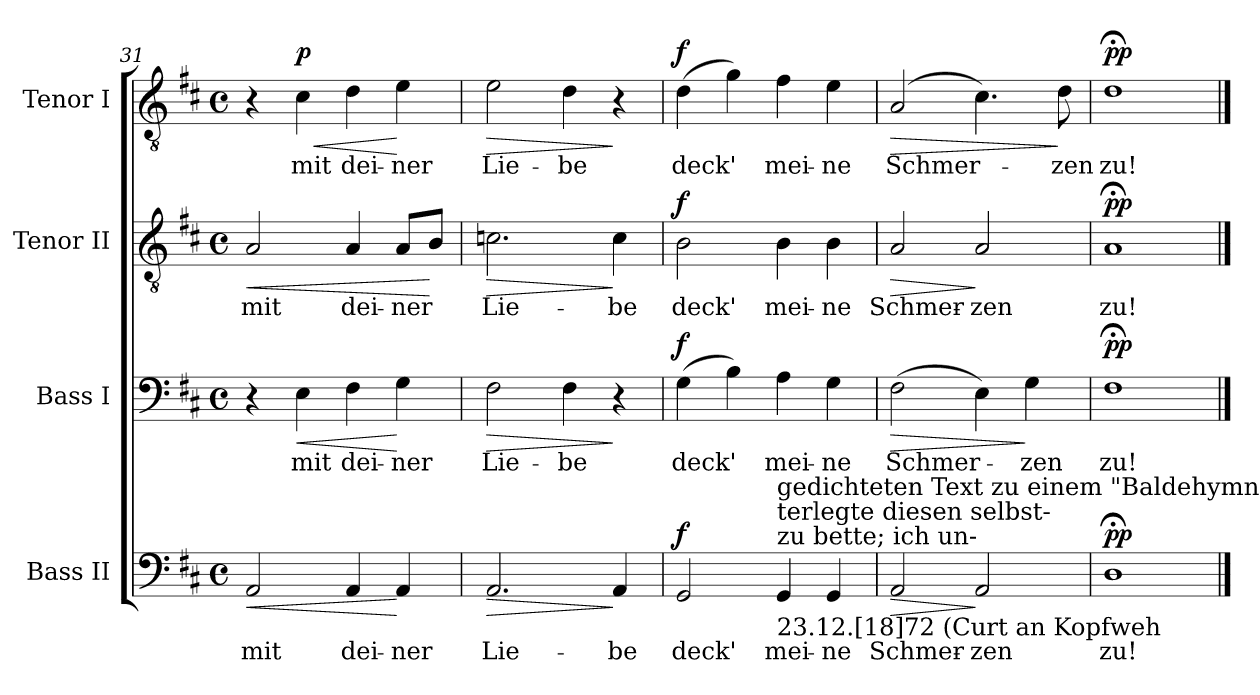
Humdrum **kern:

**kern	**text	**dynam	**kern	**text	**dynam	**kern	**text	**dynam	**kern	**text	**dynam
*part4	*part4	*part4	*part3	*part3	*part3	*part2	*part2	*part2	*part1	*part1	*part1
*staff4	*staff4	*staff4	*staff3	*staff3	*staff3	*staff2	*staff2	*staff2	*staff1	*staff1	*staff1
*I"Bass II	*	*	*I"Bass I	*	*	*I"Tenor II	*	*	*I"Tenor I	*	*
*I'B.	*	*	*I'B.	*	*	*I'T.	*	*	*I'T.	*	*
*clefF4	*	*	*clefF4	*	*	*clefGv2	*	*	*clefGv2	*	*
*	*	*	*	*	*	*ITrd7c12	*	*	*ITrd7c12	*	*
*k[f#c#]	*	*	*k[f#c#]	*	*	*k[f#c#]	*	*	*k[f#c#]	*	*
*D:	*	*	*D:	*	*	*D:	*	*	*D:	*	*
*M4/4	*	*	*M4/4	*	*	*M4/4	*	*	*M4/4	*	*
*met(c)	*	*	*met(c)	*	*	*met(c)	*	*	*met(c)	*	*
=31	=31	=31	=31	=31	=31	=31	=31	=31	=31	=31	=31
!	!LO:LY:b:color=#000000	!LO:HP:b	!	!	!	!	!	!	!	!	!
!	!	!	!	!	!	!	!LO:LY:b:color=#000000	!LO:HP:b	!	!	!
2AAi/	mit	<	4r	.	.	2AAi/	mit	<	4r	.	.
!	!	!	!	!LO:LY:b:color=#000000	!LO:HP:b	!	!	!	!	!	!
!	!	!	!	!	!	!	!	!	!	!LO:LY:b:color=#000000	!LO:HP:b
.	.	.	4Ei\	mit	<	.	.	.	4C#i\	mit	< p
!	!LO:LY:b:color=#000000	!	!	!	!	!	!	!	!	!	!
!	!	!	!	!LO:LY:b:color=#000000	!	!	!	!	!	!	!
!	!	!	!	!	!	!	!LO:LY:b:color=#000000	!	!	!	!
!	!	!	!	!	!	!	!	!	!	!LO:LY:b:color=#000000	!
4AAi/	dei-	.	4F#i\	dei-	.	4AAi/	dei-	.	4Di\	dei-	.
!	!LO:LY:b:color=#000000	!	!	!	!	!	!	!	!	!	!
!	!	!	!	!LO:LY:b:color=#000000	!	!	!	!	!	!	!
!	!	!	!	!	!	!	!LO:LY:b:color=#000000	!	!	!	!
!	!	!	!	!	!	!	!	!	!	!LO:LY:b:color=#000000	!
4AAi/	-ner	[	4Gi\	-ner	[	8AAi/L	-ner	.	4Ei\	-ner	[
.	.	.	.	.	.	8BBi/J	.	[	.	.	.
=32	=32	=32	=32	=32	=32	=32	=32	=32	=32	=32	=32
!	!LO:LY:b:color=#000000	!LO:HP:b	!	!	!	!	!	!	!	!	!
!	!	!	!	!LO:LY:b:color=#000000	!LO:HP:b	!	!	!	!	!	!
!	!	!	!	!	!	!	!LO:LY:b:color=#000000	!LO:HP:b	!	!	!
!	!	!	!	!	!	!	!	!	!	!LO:LY:b:color=#000000	!LO:HP:b
2.AAi/	Lie-	>	2F#i\	Lie-	>	2.Cni\	Lie-	>	2Ei\	Lie-	>
!	!	!	!	!LO:LY:b:color=#000000	!	!	!	!	!	!	!
!	!	!	!	!	!	!	!	!	!	!LO:LY:b:color=#000000	!
.	.	.	4F#i\	-be	.	.	.	.	4Di\	-be	.
!	!LO:LY:b:color=#000000	!	!	!	!	!	!	!	!	!	!
!	!	!	!	!	!	!	!LO:LY:b:color=#000000	!	!	!	!
4AAi/	-be	]	4r	.	]	4Ci\	-be	]	4r	.	]
=33	=33	=33	=33	=33	=33	=33	=33	=33	=33	=33	=33
!	!LO:LY:b:color=#000000	!	!	!	!	!	!	!	!	!	!
!	!	!	!	!LO:LY:b:color=#000000	!	!	!	!	!	!	!
!	!	!	!	!	!	!	!LO:LY:b:color=#000000	!	!	!	!
!	!	!	!	!	!	!	!	!	!	!LO:LY:b:color=#000000	!
2GGi/	deck'	f	(4Gi\	deck'	f	2BBi\	deck'	f	(4Di\	deck'	f
.	.	.	4Bi\)	.	.	.	.	.	4Gi\)	.	.
!	!LO:LY:b:color=#000000	!	!	!	!	!	!	!	!	!	!
!	!	!	!	!LO:LY:b:color=#000000	!	!	!	!	!	!	!
!	!	!	!	!	!	!	!LO:LY:b:color=#000000	!	!	!	!
!LO:TX:b:t=23.12.[18]72 (Curt an Kopfweh	!	!	!	!	!	!	!	!	!	!	!
!LO:TX:t=zu bette; ich un-	!	!	!	!	!	!	!	!	!	!	!
!LO:TX:t=terlegte diesen selbst-	!	!	!	!	!	!	!	!	!	!	!
!LO:TX:t=gedichteten Text zu einem "Baldehymnus" von Curt)	!	!	!	!	!	!	!	!	!	!	!
!	!	!	!	!	!	!	!	!	!	!LO:LY:b:color=#000000	!
4GGi/	mei-	.	4Ai\	mei-	.	4BBi\	mei-	.	4F#i\	mei-	.
!	!LO:LY:b:color=#000000	!	!	!	!	!	!	!	!	!	!
!	!	!	!	!LO:LY:b:color=#000000	!	!	!	!	!	!	!
!	!	!	!	!	!	!	!LO:LY:b:color=#000000	!	!	!	!
!	!	!	!	!	!	!	!	!	!	!LO:LY:b:color=#000000	!
4GGi/	-ne	.	4Gi\	-ne	.	4BBi\	-ne	.	4Ei\	-ne	.
=34	=34	=34	=34	=34	=34	=34	=34	=34	=34	=34	=34
!	!LO:LY:b:color=#000000	!LO:HP:b	!	!	!	!	!	!	!	!	!
!	!	!	!	!LO:LY:b:color=#000000	!LO:HP:b	!	!	!	!	!	!
!	!	!	!	!	!	!	!LO:LY:b:color=#000000	!LO:HP:b	!	!	!
!	!	!	!	!	!	!	!	!	!	!LO:LY:b:color=#000000	!LO:HP:b
2AAi/	Schmer-	>	(2F#i\	Schmer-	>	2AAi/	Schmer-	>	(2AAi/	Schmer-	>
!	!LO:LY:b:color=#000000	!	!	!	!	!	!	!	!	!	!
!	!	!	!	!	!	!	!LO:LY:b:color=#000000	!	!	!	!
2AAi/	-zen	]	4Ei\)	.	.	2AAi/	-zen	]	4.C#i\)	.	.
!	!	!	!	!LO:LY:b:color=#000000	!	!	!	!	!	!	!
.	.	.	4Gi\	-zen	]	.	.	.	.	.	.
!	!	!	!	!	!	!	!	!	!	!LO:LY:b:color=#000000	!
.	.	.	.	.	.	.	.	.	8Di\	-zen	]
=35	=35	=35	=35	=35	=35	=35	=35	=35	=35	=35	=35
!	!LO:LY:b:color=#000000	!	!	!	!	!	!	!	!	!	!
!	!	!	!	!LO:LY:b:color=#000000	!	!	!	!	!	!	!
!	!	!	!	!	!	!	!LO:LY:b:color=#000000	!	!	!	!
!	!	!	!	!	!	!	!	!	!	!LO:LY:b:color=#000000	!
1D;i	zu!	pp	1F#;i	zu!	pp	1AA;i	zu!	pp	1D;i	zu!	pp
==	==	==	==	==	==	==	==	==	==	==	==
*-	*-	*-	*-	*-	*-	*-	*-	*-	*-	*-	*-
